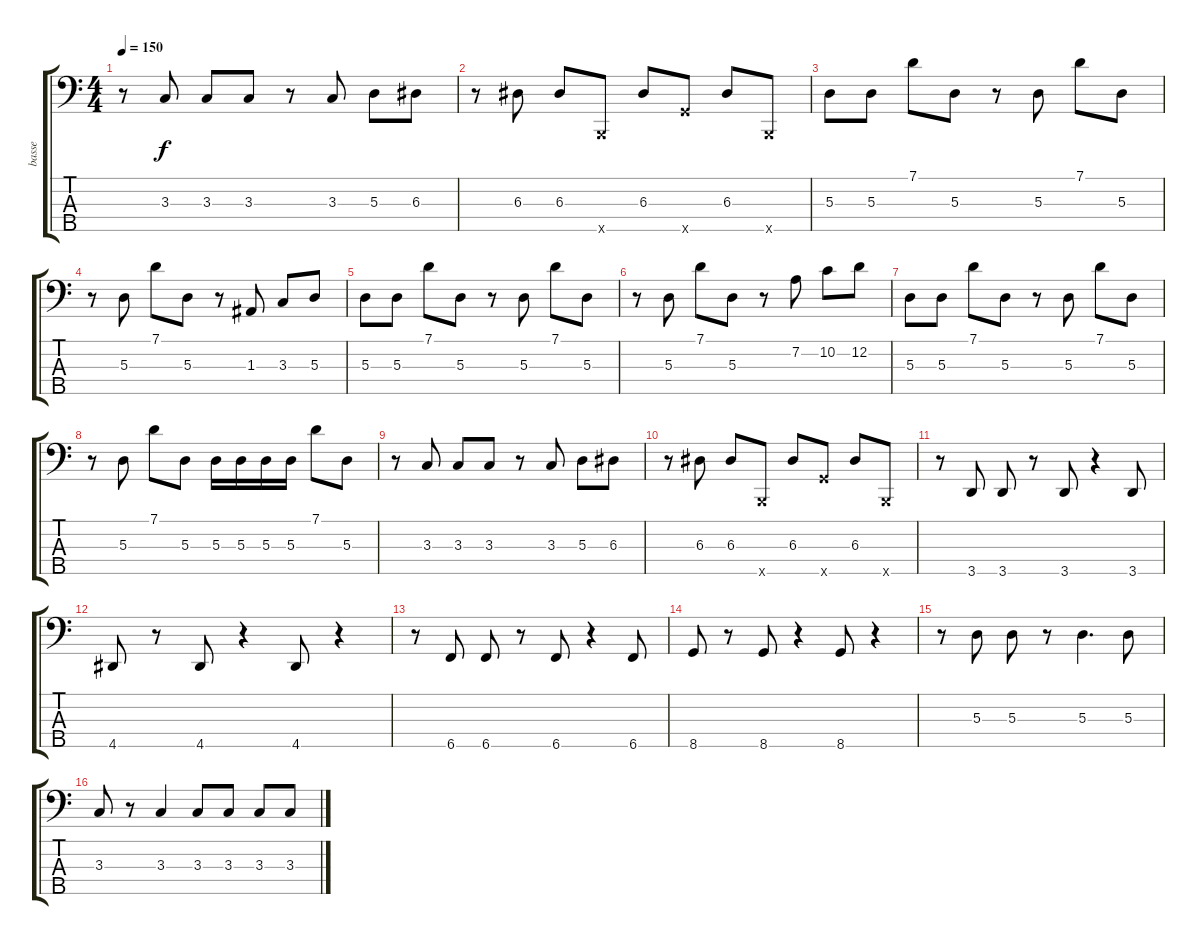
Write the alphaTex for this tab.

\track ("basse" "basse") {instrument electricbassfinger}
\staff {score tabs}
\tuning (G2 D2 A1 E1 B0) {hide}
\ts (4 4)
\tempo 150
\clef f4
\ks c
r.8{dy f} 3.3.8 3.3.8 3.3.8 r.8 3.3.8 5.3.8 6.3.8 |
r.8 6.3.8 6.3.8 0.5{x}.8 6.3.8 8.5{x}.8 6.3.8 0.5{x}.8 |
5.3.8 5.3.8 7.1.8 5.3.8 r.8 5.3.8 7.1.8 5.3.8 |
r.8 5.3.8 7.1.8 5.3.8 r.8 1.3.8 3.3.8 5.3.8 |
5.3.8 5.3.8 7.1.8 5.3.8 r.8 5.3.8 7.1.8 5.3.8 |
r.8 5.3.8 7.1.8 5.3.8 r.8 7.2.8 10.2.8 12.2.8 |
5.3.8 5.3.8 7.1.8 5.3.8 r.8 5.3.8 7.1.8 5.3.8 |
r.8 5.3.8 7.1.8 5.3.8 5.3.16 5.3.16 5.3.16 5.3.16 7.1.8 5.3.8 |
r.8 3.3.8 3.3.8 3.3.8 r.8 3.3.8 5.3.8 6.3.8 |
r.8 6.3.8 6.3.8 0.5{x}.8 6.3.8 8.5{x}.8 6.3.8 0.5{x}.8 |
r.8 3.5.8 3.5.8 r.8 3.5.8 r.4 3.5.8 |
4.5.8 r.8 4.5.8 r.4 4.5.8 r.4 |
r.8 6.5.8 6.5.8 r.8 6.5.8 r.4 6.5.8 |
8.5.8 r.8 8.5.8 r.4 8.5.8 r.4 |
r.8 5.3.8 5.3.8 r.8 5.3.4{d} 5.3.8 |
3.3.8 r.8 3.3.4 3.3.8 3.3.8 3.3.8 3.3.8
